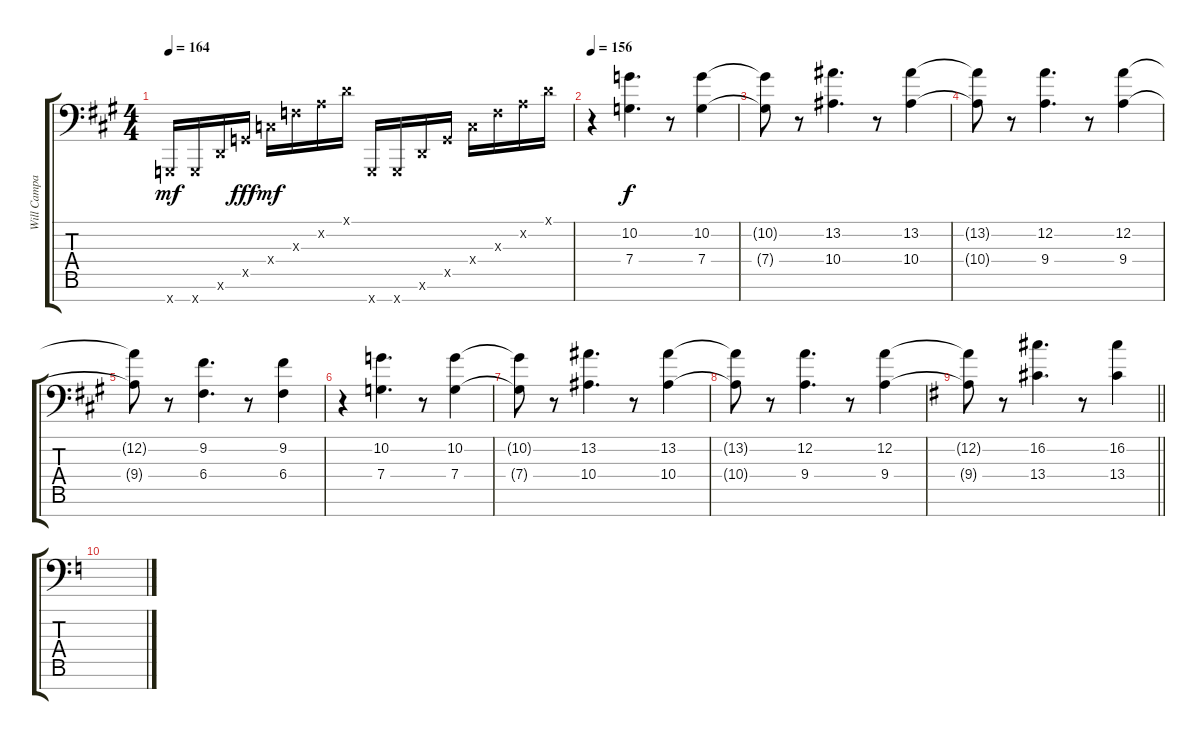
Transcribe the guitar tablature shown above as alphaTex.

\track ("Will Campagna" "Will Campa") {instrument orchestrahit}
\staff {score tabs}
\tuning (D4 A3 F3 C3 G2 D2 G1) {hide}
\ts (4 4)
\tempo 164
\clef f4
\ks a
0.7{x}.16{dy mf instrument electricguitarclean} 0.7{x}.16 0.6{x}.16 0.5{x}.16{dy fff} 0.4{x}.16{dy mf} 0.3{x}.16 0.2{x}.16 0.1{x}.16 0.7{x}.16 0.7{x}.16 0.6{x}.16 0.5{x}.16 0.4{x}.16 0.3{x}.16 0.2{x}.16 0.1{x}.16 |
\tempo 156
r.4{volume 10 instrument stringensemble1} (10.2 7.4).4{d dy f} r.8 (10.2 7.4).4 |
(10.2{t} 7.4{t}).8 r.8 (13.2 10.4).4{d} r.8 (13.2 10.4).4 |
(13.2{t} 10.4{t}).8 r.8 (12.2 9.4).4{d} r.8 (12.2 9.4).4 |
(12.2{t} 9.4{t}).8 r.8 (9.2 6.4).4{d} r.8 (9.2 6.4).4 |
r.4{volume 10 instrument stringensemble1} (10.2 7.4).4{d} r.8 (10.2 7.4).4 |
(10.2{t} 7.4{t}).8 r.8 (13.2 10.4).4{d} r.8 (13.2 10.4).4 |
(13.2{t} 10.4{t}).8 r.8 (12.2 9.4).4{d} r.8 (12.2 9.4).4 |
\barLineRight lightlight
\ks g
(12.2{t} 9.4{t}).8 r.8 (16.2 13.4).4{d} r.8 (16.2 13.4).4 |
\ks c
